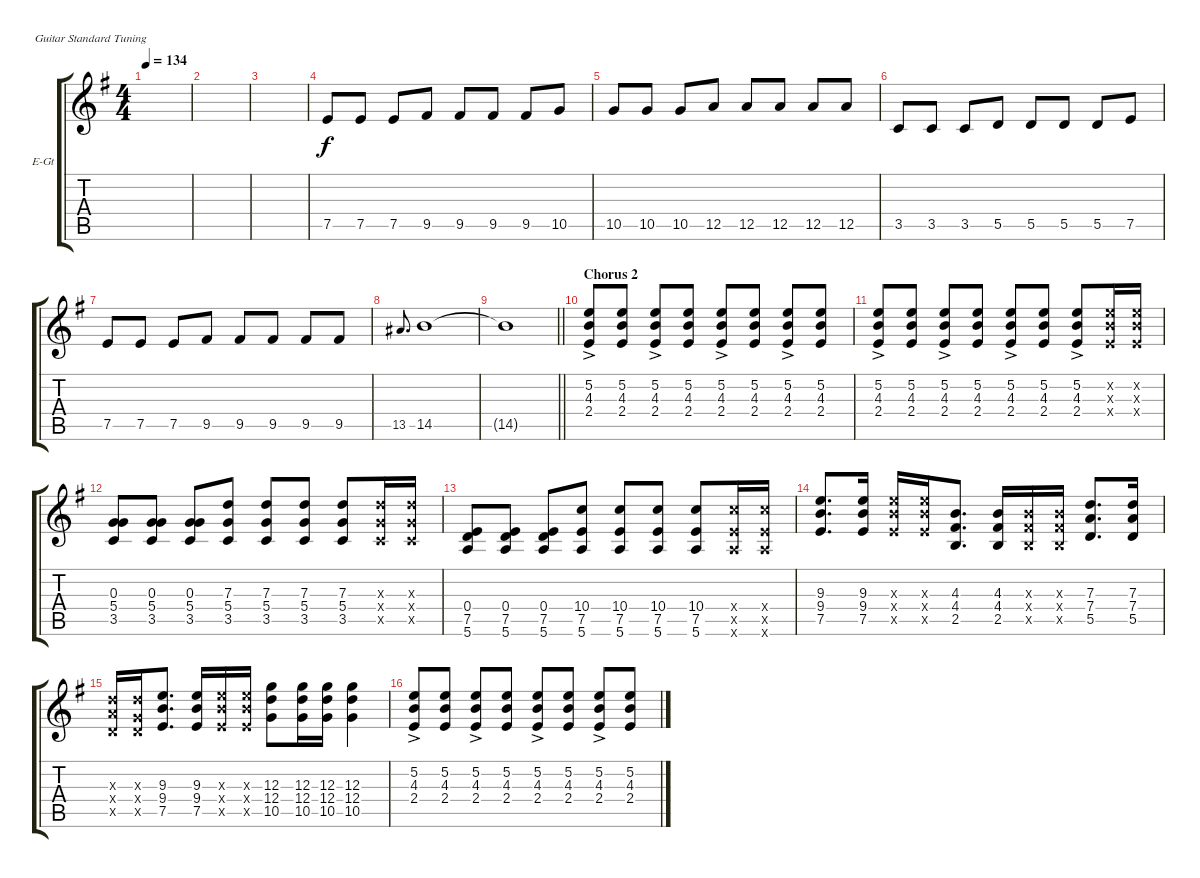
\bracketExtendMode groupsimilarinstruments
\firstSystemTrackNameOrientation horizontal
\otherSystemsTrackNameOrientation horizontal
\track ("guitar drive (Artur Potemkin)" "E-Gt") {instrument electricguitarmuted}
\staff {score tabs}
\tuning (E4 B3 G3 D3 A2 E2)
\ts (4 4)
\tempo 134
\clef g2
\ks eminor
|
|
|
7.5.8 7.5.8 7.5.8 9.5.8 9.5.8 9.5.8 9.5.8 10.5.8 |
10.5.8 10.5.8 10.5.8 12.5.8 12.5.8 12.5.8 12.5.8 12.5.8 |
3.5.8 3.5.8 3.5.8 5.5.8 5.5.8 5.5.8 5.5.8 7.5.8 |
7.5.8 7.5.8 7.5.8 9.5.8 9.5.8 9.5.8 9.5.8 9.5.8 |
13.5.8{d gr onbeat} 14.5.1 |
\barLineRight lightlight
14.5{t}.1 |
\section ("" "Chorus 2")
(5.2{ac} 4.3{ac} 2.4{ac}).8 (5.2 4.3 2.4).8 (5.2{ac} 4.3{ac} 2.4{ac}).8 (5.2 4.3 2.4).8 (5.2{ac} 4.3{ac} 2.4{ac}).8 (5.2 4.3 2.4).8 (5.2{ac} 4.3{ac} 2.4{ac}).8 (5.2 4.3 2.4).8 |
(5.2{ac} 4.3{ac} 2.4{ac}).8 (5.2 4.3 2.4).8 (5.2{ac} 4.3{ac} 2.4{ac}).8 (5.2 4.3 2.4).8 (5.2{ac} 4.3{ac} 2.4{ac}).8 (5.2 4.3 2.4).8 (5.2{ac} 4.3{ac} 2.4{ac}).8 (4.3{x} 2.4{x} 5.2{x}).16 (2.4{x} 4.3{x} 5.2{x}).16 |
(0.3 5.4 3.5).8 (0.3 5.4 3.5).8 (0.3 5.4 3.5).8 (7.3 5.4 3.5).8 (7.3 5.4 3.5).8 (7.3 5.4 3.5).8 (7.3 5.4 3.5).8 (7.3{x} 5.4{x} 3.5{x}).16 (7.3{x} 5.4{x} 3.5{x}).16 |
(0.4 7.5 5.6).8 (0.4 7.5 5.6).8 (0.4 7.5 5.6).8 (10.4 7.5 5.6).8 (10.4 7.5 5.6).8 (10.4 7.5 5.6).8 (10.4 7.5 5.6).8 (10.4{x} 7.5{x} 5.6{x}).16 (5.6{x} 7.5{x} 10.4{x}).16 |
(9.3 9.4 7.5).8{d} (9.3 9.4 7.5).16 (9.3{x} 9.4{x} 7.5{x}).16 (9.3{x} 9.4{x} 7.5{x}).16 (4.3 4.4 2.5).8{d} (4.3 4.4 2.5).16 (4.4{x} 4.3{x} 2.5{x}).16 (4.3{x} 4.4{x} 2.5{x}).16 (7.3 7.4 5.5).8{d} (5.5 7.4 7.3).16 |
(5.5{x} 7.4{x} 7.3{x}).16 (7.3{x} 5.4{x} 5.5{x}).16 (9.3 9.4 7.5).8{d} (7.5 9.4 9.3).16 (9.3{x} 9.4{x} 7.5{x}).16 (9.3{x} 9.4{x} 7.5{x}).16 (12.3 12.4 10.5).8 (12.3 12.4 10.5).16 (12.3 12.4 10.5).16 (10.5 12.4 12.3).4 |
(5.2{ac} 4.3{ac} 2.4{ac}).8 (5.2 4.3 2.4).8 (5.2{ac} 4.3{ac} 2.4{ac}).8 (5.2 4.3 2.4).8 (5.2{ac} 4.3{ac} 2.4{ac}).8 (5.2 4.3 2.4).8 (5.2{ac} 4.3{ac} 2.4{ac}).8 (5.2 4.3 2.4).8
